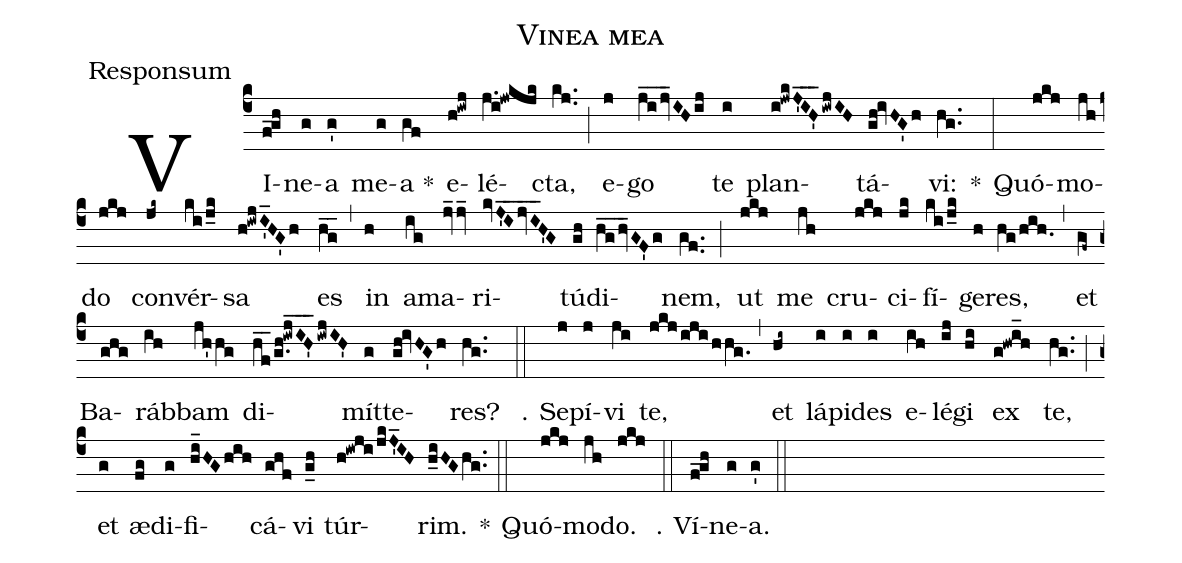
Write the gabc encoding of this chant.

name:Vinea mea;
office-part:Responsum;
%%
(c4) VI(f_!gh)ne(g)a(g') me(g)a *(gf) e(h!iwj)lé(j.i!jwkjk)cta,(kj..) (;)
e(j)go(ji__jv_IHij) te(i) plan(i!jwkJ'_I_H'_iwjIH)tá(gh!ivHG'h)vi:(hg..) *(:)
Quó(jkj)mo(jh)do(jkj) con(jk~)vér(ki/j_k)sa(h!iwjI'_HG'h) es(hg__) (,)
in(h) a(ig)ma(jv_jv_)ri(kvJ'_I_jvI__H'G)tú(gh)di(hg__hv_GF'g)nem,(gf..) (;)
ut(jkj) me(jh) cru(jkj)ci(jk)fí(ki/j_k)ge(h)res,(hg/hih.) (,)
et(gf~) Ba(ghg)ráb(ih)bam(jh'hg) di(hf__/g.h!iwjIH'___iwjIH')mít(g)te(gh!ivHG'h)res?(hg..) (::)

℣. Se(j)pí(j)vi(ji) te,(jkj/iji/hhg.) (,)
et(hi~) lá(i)pi(i)des(i) e(ih)lé(ij)gi(hi) ex(g!hwi_h) te,(hg..) (;)
et(g) æ(fg)di(g)fi(hi_HG/hih)cá(ghf)vi(g_h) túr(h!iwji/jkJ'_IH)rim.(h_iHGhg..) *(::)
Quó(jkj)mo(jh)do.(jkj) (::)
℟. Ví(f_!gh)ne(g)a.(g') (::)
